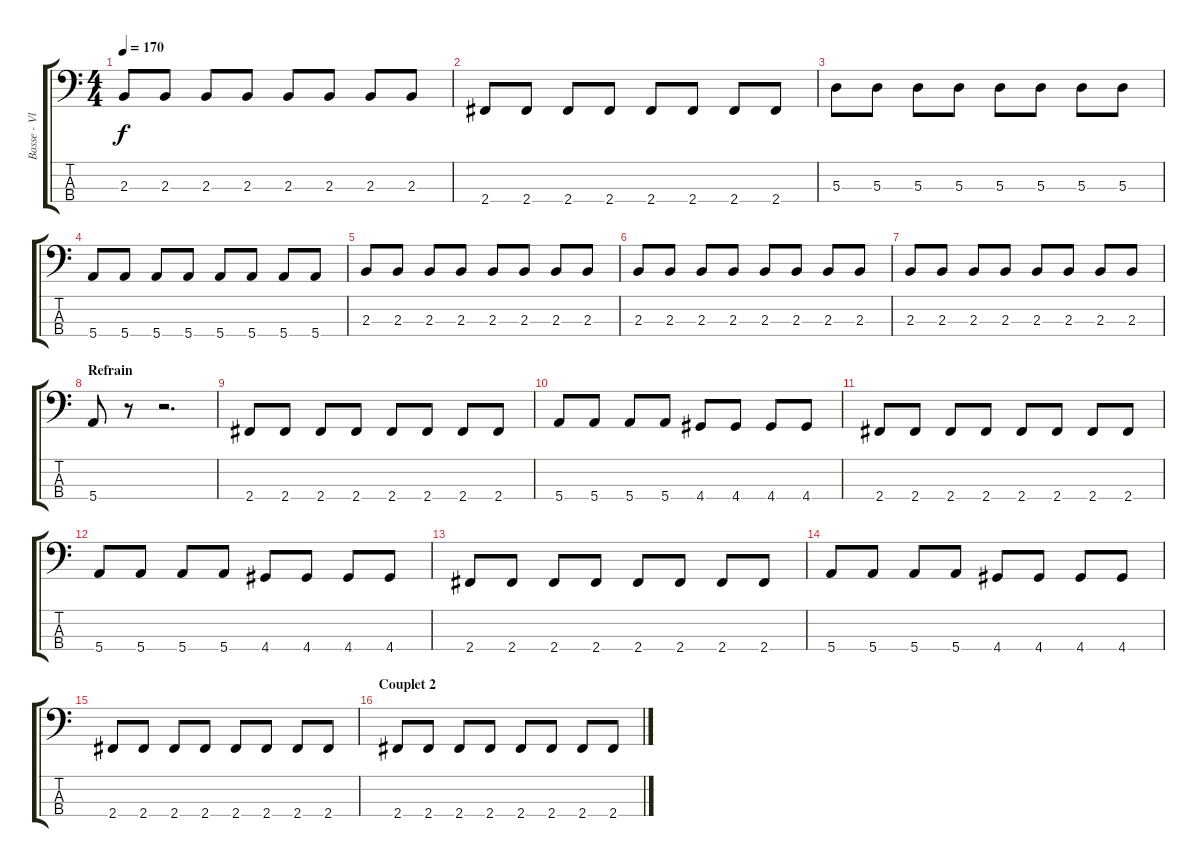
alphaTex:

\track ("Basse - Vlad" "Basse - Vl") {instrument electricbassfinger}
\staff {score tabs}
\tuning (G2 D2 A1 E1) {hide}
\ts (4 4)
\tempo 170
\clef f4
\ks c
2.3.8{dy f} 2.3.8 2.3.8 2.3.8 2.3.8 2.3.8 2.3.8 2.3.8 |
2.4.8 2.4.8 2.4.8 2.4.8 2.4.8 2.4.8 2.4.8 2.4.8 |
5.3.8 5.3.8 5.3.8 5.3.8 5.3.8 5.3.8 5.3.8 5.3.8 |
5.4.8 5.4.8 5.4.8 5.4.8 5.4.8 5.4.8 5.4.8 5.4.8 |
2.3.8 2.3.8 2.3.8 2.3.8 2.3.8 2.3.8 2.3.8 2.3.8 |
2.3.8 2.3.8 2.3.8 2.3.8 2.3.8 2.3.8 2.3.8 2.3.8 |
2.3.8 2.3.8 2.3.8 2.3.8 2.3.8 2.3.8 2.3.8 2.3.8 |
\section ("" "Refrain")
5.4.8 r.8 r.2{d} |
2.4.8 2.4.8 2.4.8 2.4.8 2.4.8 2.4.8 2.4.8 2.4.8 |
5.4.8 5.4.8 5.4.8 5.4.8 4.4.8 4.4.8 4.4.8 4.4.8 |
2.4.8 2.4.8 2.4.8 2.4.8 2.4.8 2.4.8 2.4.8 2.4.8 |
5.4.8 5.4.8 5.4.8 5.4.8 4.4.8 4.4.8 4.4.8 4.4.8 |
2.4.8 2.4.8 2.4.8 2.4.8 2.4.8 2.4.8 2.4.8 2.4.8 |
5.4.8 5.4.8 5.4.8 5.4.8 4.4.8 4.4.8 4.4.8 4.4.8 |
2.4.8 2.4.8 2.4.8 2.4.8 2.4.8 2.4.8 2.4.8 2.4.8 |
\section ("" "Couplet 2")
2.4.8 2.4.8 2.4.8 2.4.8 2.4.8 2.4.8 2.4.8 2.4.8
